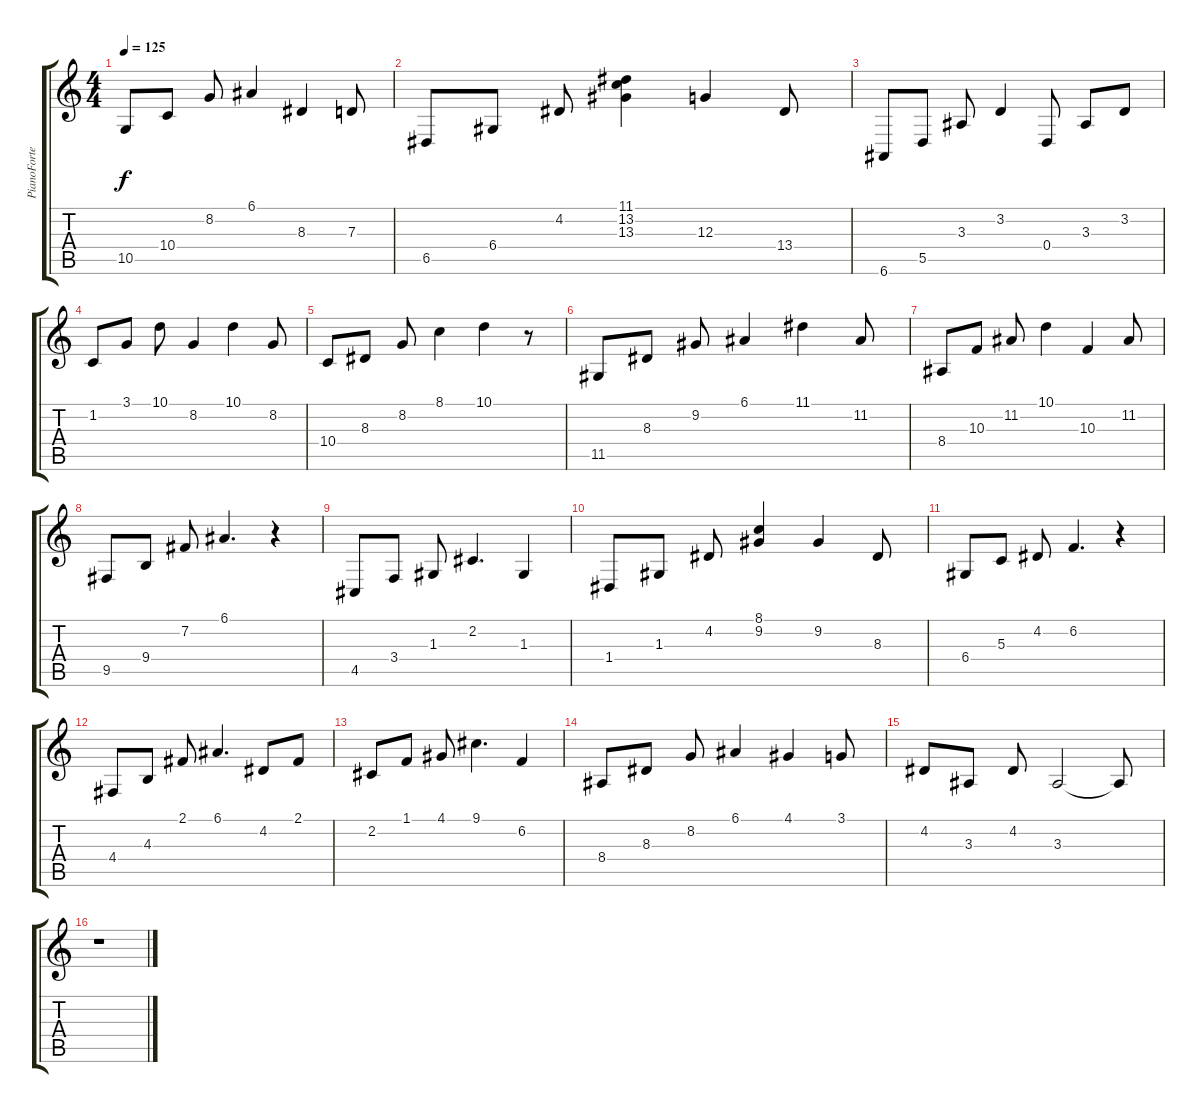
\track ("PianoForte" "PianoForte") {instrument acousticgrandpiano}
\staff {score tabs}
\tuning (E4 B3 G3 D3 A2 E2) {hide}
\ts (4 4)
\tempo 125
\clef g2
\ks c
10.5.8{dy f} 10.4.8 8.2.8 6.1.4 8.3.4 7.3.8 |
6.5.8 6.4.8 4.2.8 (11.1 13.2 13.3).4 12.3.4 13.4.8 |
6.6.8 5.5.8 3.3.8 3.2.4 0.4.8 3.3.8 3.2.8 |
1.2.8 3.1.8 10.1.8 8.2.4 10.1.4 8.2.8 |
10.4.8 8.3.8 8.2.8 8.1.4 10.1.4 r.8 |
11.5.8 8.3.8 9.2.8 6.1.4 11.1.4 11.2.8 |
8.4.8 10.3.8 11.2.8 10.1.4 10.3.4 11.2.8 |
9.5.8 9.4.8 7.2.8 6.1.4{d} r.4 |
4.5.8 3.4.8 1.3.8 2.2.4{d} 1.3.4 |
1.4.8 1.3.8 4.2.8 (8.1 9.2).4 9.2.4 8.3.8 |
6.4.8 5.3.8 4.2.8 6.2.4{d} r.4 |
4.4.8 4.3.8 2.1.8 6.1.4{d} 4.2.8 2.1.8 |
2.2.8 1.1.8 4.1.8 9.1.4{d} 6.2.4 |
8.4.8 8.3.8 8.2.8 6.1.4 4.1.4 3.1.8 |
4.2.8 3.3.8 4.2.8 3.3.2 3.3{t}.8 |
r.1
